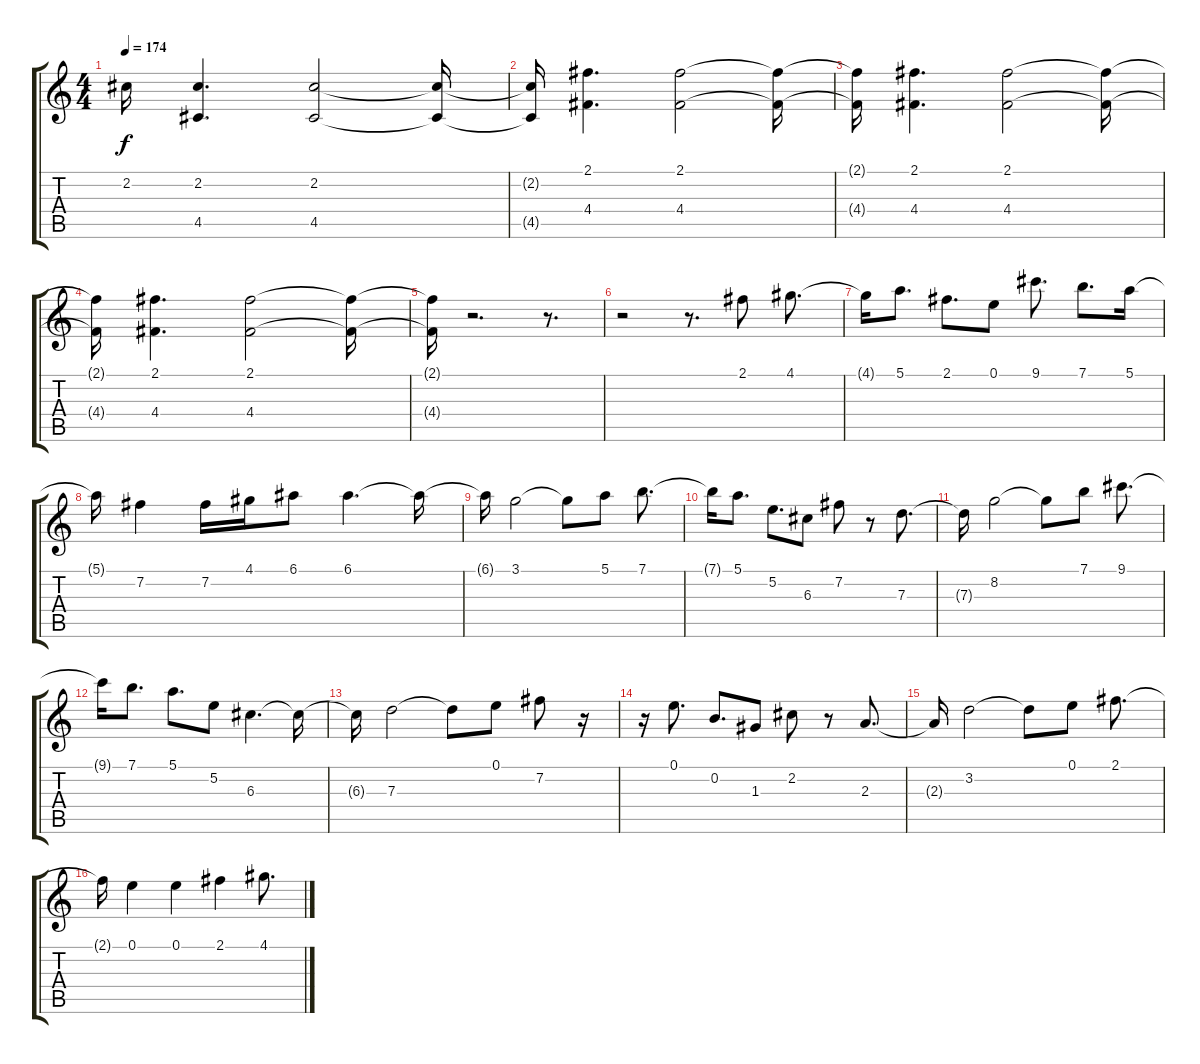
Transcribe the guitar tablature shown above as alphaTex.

\track "" {instrument overdrivenguitar}
\staff {score tabs}
\tuning (E4 B3 G3 D3 A2 E2) {hide}
\ts (4 4)
\tempo 174
\clef g2
\ks c
2.2{t}.16{dy f} (2.2 4.5).4{d} (2.2 4.5).2 (2.2{t} 4.5{t}).16 |
(2.2{t} 4.5{t}).16 (2.1 4.4).4{d} (2.1 4.4).2 (2.1{t} 4.4{t}).16 |
(2.1{t} 4.4{t}).16 (2.1 4.4).4{d} (2.1 4.4).2 (2.1{t} 4.4{t}).16 |
(2.1{t} 4.4{t}).16 (2.1 4.4).4{d} (2.1 4.4).2 (2.1{t} 4.4{t}).16 |
(2.1{t} 4.4{t}).16 r.2{d} r.8{d} |
r.2 r.8{d} 2.1.8 4.1.8{d} |
4.1{t}.16 5.1.8{d} 2.1.8{d} 0.1.8 9.1.8{d} 7.1.8{d} 5.1.16 |
5.1{t}.16 7.2.4 7.2.16 4.1.16 6.1.8 6.1.4{d} 6.1{t}.16 |
6.1{t}.16 3.1.2 3.1{t}.8 5.1.8 7.1.8{d} |
7.1{t}.16 5.1.8{d} 5.2.8{d} 6.3.8 7.2.8 r.8 7.3.8{d} |
7.3{t}.16 8.2.2 8.2{t}.8 7.1.8 9.1.8{d} |
9.1{t}.16 7.1.8{d} 5.1.8{d} 5.2.8 6.3.4{d} 6.3{t}.16 |
6.3{t}.16 7.3.2 7.3{t}.8 0.1.8 7.2.8 r.16 |
r.16 0.1.8{d} 0.2.8{d} 1.3.8 2.2.8 r.8 2.3.8{d} |
2.3{t}.16 3.2.2 3.2{t}.8 0.1.8 2.1.8{d} |
2.1{t}.16 0.1.4 0.1.4 2.1.4 4.1.8{d}
